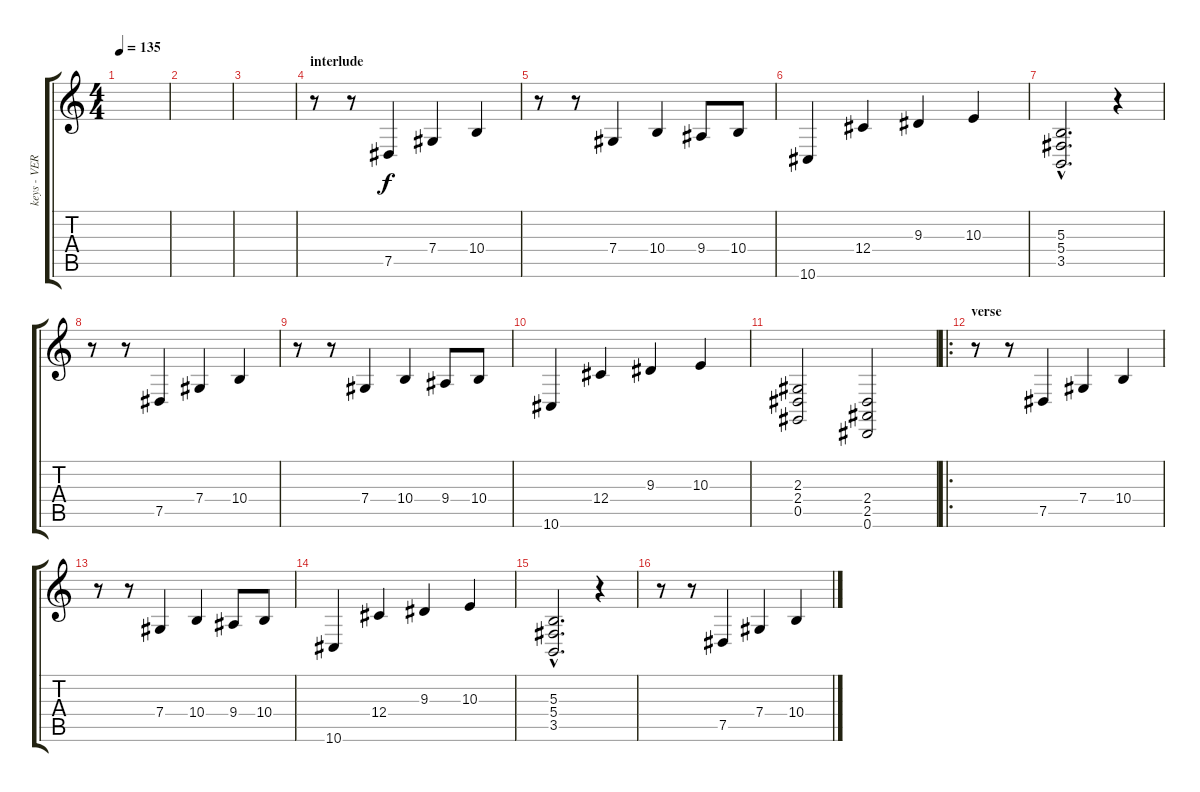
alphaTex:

\track ("keys - VERY approx. :)" "keys - VER") {instrument synthstrings2}
\staff {score tabs}
\tuning (Eb4 Bb3 Gb3 Db3 Ab2 Eb2) {hide}
\ts (4 4)
\tempo 135
\clef g2
\ks c
|
|
|
\section ("" "interlude")
r.8 r.8 7.5.4 7.4.4 10.4.4 |
r.8 r.8 7.4.4 10.4.4 9.4.8 10.4.8 |
10.6.4 12.4.4 9.3.4 10.3.4 |
(5.3{hac} 5.4{hac} 3.5{hac}).2{d} r.4 |
r.8 r.8 7.5.4 7.4.4 10.4.4 |
r.8 r.8 7.4.4 10.4.4 9.4.8 10.4.8 |
10.6.4 12.4.4 9.3.4 10.3.4 |
(2.3 2.4 0.5).2 (2.4 2.5 0.6).2 |
\ro
\section ("" "verse")
r.8 r.8 7.5.4 7.4.4 10.4.4 |
r.8 r.8 7.4.4 10.4.4 9.4.8 10.4.8 |
10.6.4 12.4.4 9.3.4 10.3.4 |
(5.3{hac} 5.4{hac} 3.5{hac}).2{d} r.4 |
r.8 r.8 7.5.4 7.4.4 10.4.4
